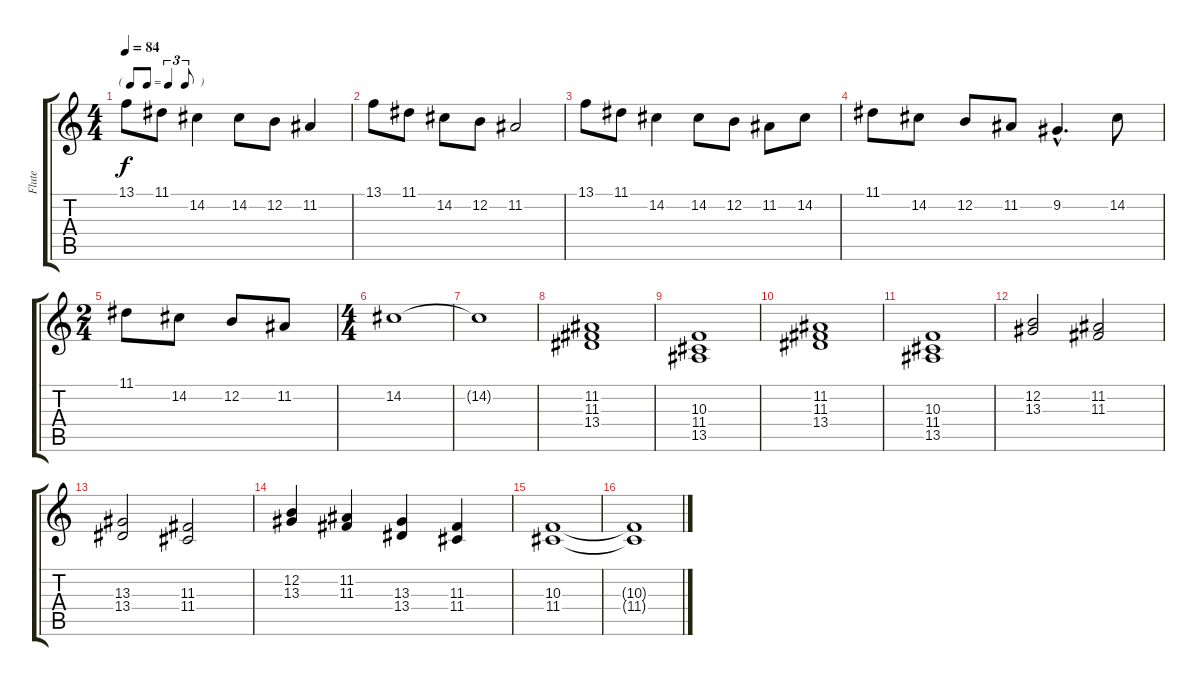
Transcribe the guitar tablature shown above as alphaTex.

\track ("Flute" "Flute") {instrument flute}
\staff {score tabs}
\tuning (E4 B3 G3 D3 A2 E2) {hide}
\ts (4 4)
\tf triplet8th
\tempo 84
\clef g2
\ks c
13.1.8{dy f instrument flute} 11.1.8 14.2.4 14.2.8 12.2.8 11.2.4 |
13.1.8 11.1.8 14.2.8 12.2.8 11.2.2 |
13.1.8 11.1.8 14.2.4 14.2.8 12.2.8 11.2.8 14.2.8 |
11.1.8 14.2.8 12.2.8 11.2.8 9.2{hac}.4{d} 14.2.8 |
\ts (2 4)
11.1.8 14.2.8 12.2.8 11.2.8 |
\ts (4 4)
14.2.1 |
14.2{t}.1 |
(11.2 11.3 13.4).1{instrument synthstrings1} |
(10.3 11.4 13.5).1 |
(11.2 11.3 13.4).1 |
(10.3 11.4 13.5).1 |
(12.2 13.3).2 (11.2 11.3).2 |
(13.3 13.4).2 (11.3 11.4).2 |
(12.2 13.3).4 (11.2 11.3).4 (13.3 13.4).4 (11.3 11.4).4 |
(10.3 11.4).1 |
(10.3{t} 11.4{t}).1
